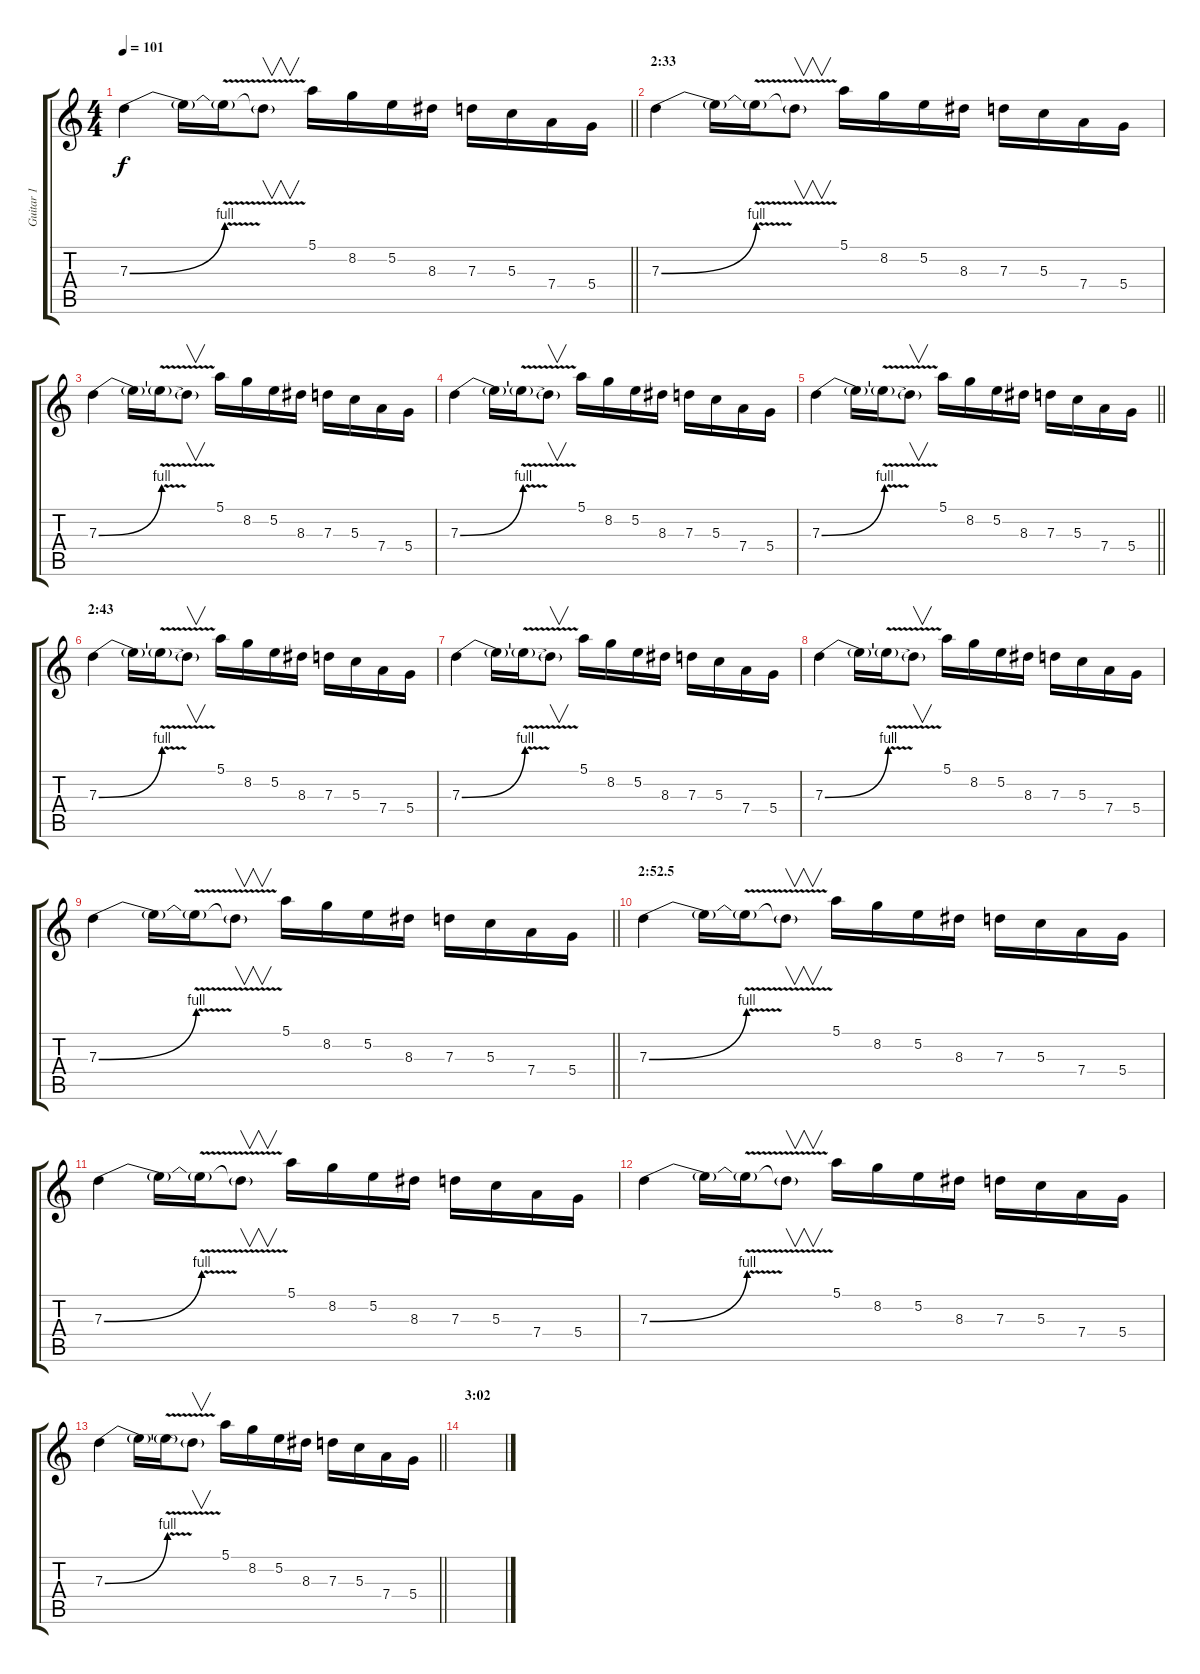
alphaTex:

\track ("Guitar 1" "Guitar 1") {instrument overdrivenguitar}
\staff {score tabs}
\tuning (E4 B3 G3 D3 A2 E2) {hide}
\ts (4 4)
\tempo 101
\clef g2
\barLineRight lightlight
\ks c
7.3{be (bend 0 0 60 4)}.4{dy f} 7.3{t}.16 7.3{v t}.16 7.3{t}.8{v} 5.1.16 8.2.16 5.2.16 8.3.16 7.3.16 5.3.16 7.4.16 5.4.16 |
\section ("" "2:33")
7.3{be (bend 0 0 60 4)}.4 7.3{t}.16 7.3{v t}.16 7.3{t}.8{v} 5.1.16 8.2.16 5.2.16 8.3.16 7.3.16 5.3.16 7.4.16 5.4.16 |
7.3{be (bend 0 0 60 4)}.4 7.3{t}.16 7.3{v t}.16 7.3{t}.8{v} 5.1.16 8.2.16 5.2.16 8.3.16 7.3.16 5.3.16 7.4.16 5.4.16 |
7.3{be (bend 0 0 60 4)}.4 7.3{t}.16 7.3{v t}.16 7.3{t}.8{v} 5.1.16 8.2.16 5.2.16 8.3.16 7.3.16 5.3.16 7.4.16 5.4.16 |
\barLineRight lightlight
7.3{be (bend 0 0 60 4)}.4 7.3{t}.16 7.3{v t}.16 7.3{t}.8{v} 5.1.16 8.2.16 5.2.16 8.3.16 7.3.16 5.3.16 7.4.16 5.4.16 |
\section ("" "2:43")
7.3{be (bend 0 0 60 4)}.4 7.3{t}.16 7.3{v t}.16 7.3{t}.8{v} 5.1.16 8.2.16 5.2.16 8.3.16 7.3.16 5.3.16 7.4.16 5.4.16 |
7.3{be (bend 0 0 60 4)}.4 7.3{t}.16 7.3{v t}.16 7.3{t}.8{v} 5.1.16 8.2.16 5.2.16 8.3.16 7.3.16 5.3.16 7.4.16 5.4.16 |
7.3{be (bend 0 0 60 4)}.4 7.3{t}.16 7.3{v t}.16 7.3{t}.8{v} 5.1.16 8.2.16 5.2.16 8.3.16 7.3.16 5.3.16 7.4.16 5.4.16 |
\barLineRight lightlight
7.3{be (bend 0 0 60 4)}.4 7.3{t}.16 7.3{v t}.16 7.3{t}.8{v} 5.1.16 8.2.16 5.2.16 8.3.16 7.3.16 5.3.16 7.4.16 5.4.16 |
\section ("" "2:52.5")
7.3{be (bend 0 0 60 4)}.4 7.3{t}.16 7.3{v t}.16 7.3{t}.8{v} 5.1.16 8.2.16 5.2.16 8.3.16 7.3.16 5.3.16 7.4.16 5.4.16 |
7.3{be (bend 0 0 60 4)}.4 7.3{t}.16 7.3{v t}.16 7.3{t}.8{v} 5.1.16 8.2.16 5.2.16 8.3.16 7.3.16 5.3.16 7.4.16 5.4.16 |
7.3{be (bend 0 0 60 4)}.4 7.3{t}.16 7.3{v t}.16 7.3{t}.8{v} 5.1.16 8.2.16 5.2.16 8.3.16 7.3.16 5.3.16 7.4.16 5.4.16 |
\barLineRight lightlight
7.3{be (bend 0 0 60 4)}.4 7.3{t}.16 7.3{v t}.16 7.3{t}.8{v} 5.1.16 8.2.16 5.2.16 8.3.16 7.3.16 5.3.16 7.4.16 5.4.16 |
\section ("" "3:02")
